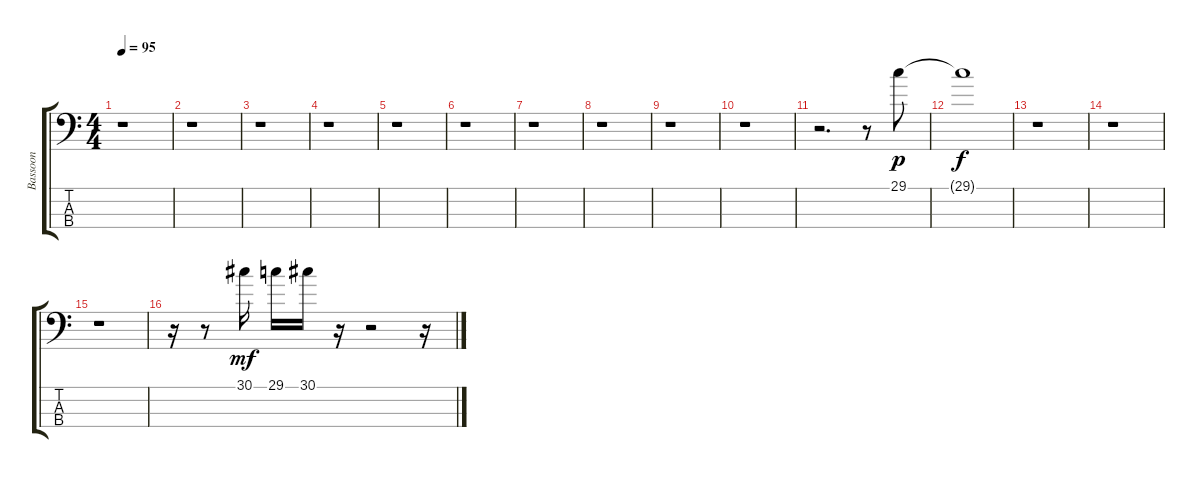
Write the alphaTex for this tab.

\track ("Bassoon" "Bassoon") {instrument bassoon}
\staff {score tabs}
\tuning (G2 D2 A1 E1) {hide}
\ts (4 4)
\tempo 95
\clef f4
\ks c
r.1{dy mp} |
r.1 |
r.1 |
r.1 |
r.1 |
r.1 |
r.1 |
r.1 |
r.1 |
r.1 |
r.2{d} r.8 29.1.8{dy p} |
29.1{t}.1{dy f} |
r.1 |
r.1 |
r.1 |
r.16 r.8 30.1.16{dy mf} 29.1.16 30.1.16 r.16 r.2 r.16
